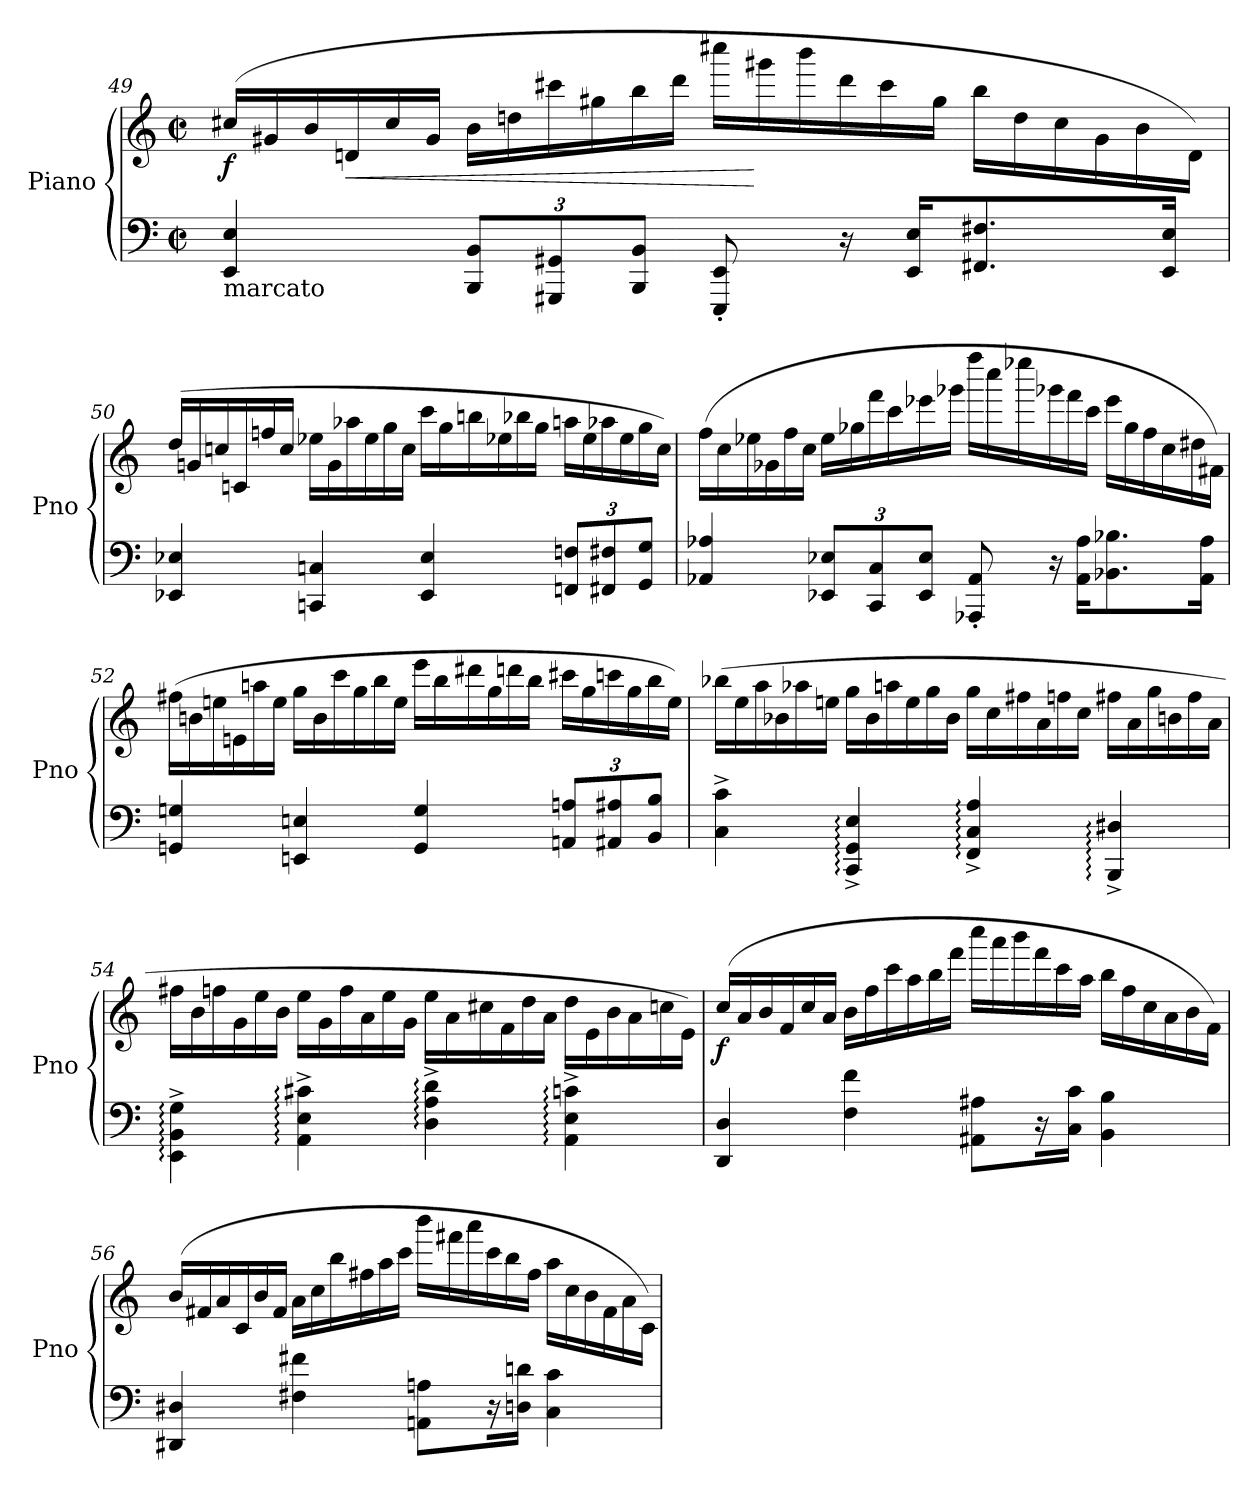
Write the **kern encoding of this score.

**kern	**kern	**dynam
*part1	*part1	*part1
*staff2	*staff1	*staff1/2
*I"Piano	*	*
*I'Pno	*	*
!!LO:LB:g=z
*clefF4	*clefG2	*
*k[]	*k[]	*
*C:	*C:	*
*M2/2	*M2/2	*
*met(c|)	*met(c|)	*
*	*Xtuplet	*
=49	=49	=49
!LO:TX:b:t=marcato	!	!
!	!	!LO:DY:b
4EE/ 4E/	(24cc#X/LL	f
.	24g#X/	.
.	24b/	.
!	!	!LO:HP:b
.	24dn/	<
.	24cc#/	.
.	24g#/JJ	.
*Xbrackettup	*	*
12BBB/ 12BB/L	24b\LL	.
.	24ddn\	.
12GGG#X/ 12GG#X/	24ccc#X\	.
.	24gg#X\	.
12BBB/ 12BB/J	24bb\	.
.	24ddd\JJ	.
8EEE/' 8EE/'	24cccc#X\LL	.
.	24ggg#X\	[
.	24bbb\	.
16r	24ddd\	.
.	24ccc#\	.
16EE/ 16E/KL	.	.
.	24gg#\JJ	.
8.FF#X/ 8.F#X/	24bb\LL	.
.	24dd\	.
.	24cc#\	.
.	24g#\	.
.	24b\	.
16EE/ 16E/Jk	.	.
.	24d\JJ)	.
=50	=50	=50
4EE-X/ 4E-X/	(24dd/LL	.
.	24gn/	.
.	24ccn/	.
.	24cn/	.
.	24ffn/	.
.	24cc/JJ	.
4CCn/ 4Cn/	24ee-X\LL	.
.	24g\	.
.	24aa-X\	.
.	24ee-\	.
.	24gg\	.
.	24cc\JJ	.
4EE-/ 4E-/	24ccc\LL	.
.	24gg\	.
.	24bbn\	.
.	24ee-X\	.
.	24bb-X\	.
.	24gg\JJ	.
12FFn/ 12Fn/L	24aan\LL	.
.	24ee-\	.
12FF#X/ 12F#X/	24aa-X\	.
.	24ee-\	.
12GG/ 12G/J	24gg\	.
.	24cc\JJ)	.
!!LO:LB:g=z
=51	=51	=51
4AA-X/ 4A-X/	(24ff\LL	.
.	24cc\	.
.	24ee-X\	.
.	24g-X\	.
.	24ff\	.
.	24cc\JJ	.
12EE-X/ 12E-X/L	24ee-\LL	.
.	24gg-X\	.
12CC/ 12C/	24fff\	.
.	24ccc\	.
12EE-/ 12E-/J	24eee-X\	.
.	24ggg-X\JJ	.
8AAA-X/' 8AA-/'	24ffff\LL	.
.	24cccc\	.
.	24eeee-X\	.
16r	24ggg-X\	.
.	24fff\	.
16AA-\ 16A-\KL	.	.
.	24ccc\JJ	.
8.BB-X\ 8.B-X\	24eee-\LL	.
.	24gg-\	.
.	24ff\	.
.	24cc\	.
.	24dd#X\	.
16AA-\ 16A-\Jk	.	.
.	24f#X\JJ)	.
=52	=52	=52
4GGn/ 4Gn/	(24ff#X\LL	.
.	24bn\	.
.	24een\	.
.	24en\	.
.	24aan\	.
.	24ee\JJ	.
4EEn/ 4En/	24gg\LL	.
.	24b\	.
.	24ccc\	.
.	24gg\	.
.	24bb\	.
.	24ee\JJ	.
4GG/ 4G/	24eee\LL	.
.	24bb\	.
.	24ddd#X\	.
.	24gg\	.
.	24dddn\	.
.	24bb\JJ	.
12AAn/ 12An/L	24ccc#X\LL	.
.	24gg\	.
12AA#X/ 12A#X/	24cccn\	.
.	24gg\	.
12BB/ 12B/J	24bb\	.
.	24ee\JJ)	.
!!LO:PB:g=z
=53	=53	=53
4C\^ 4c\^	(24bb-X\LL	.
.	24ee\	.
.	24aa\	.
.	24b-X\	.
.	24aa-X\	.
.	24een\JJ	.
4CC/:^ 4GG/:^ 4E/:^	24gg\LL	.
.	24b-\	.
.	24aan\	.
.	24ee\	.
.	24gg\	.
.	24b-\JJ	.
4FF/:^ 4C/:^ 4A/:^	24gg\LL	.
.	24cc\	.
.	24ff#X\	.
.	24a\	.
.	24ffn\	.
.	24cc\JJ	.
4BBB/:^ 4D#X/:^	24ff#X\LL	.
.	24a\	.
.	24gg\	.
.	24bn\	.
.	24ff#\	.
.	24a\JJ	.
=54	=54	=54
4EE\:^ 4BB\:^ 4G\:^	24ff#X\LL	.
.	24b\	.
.	24ffn\	.
.	24g\	.
.	24ee\	.
.	24b\JJ	.
4AA\:^ 4E\:^ 4c#X\:^	24ee\LL	.
.	24g\	.
.	24ff\	.
.	24a\	.
.	24ee\	.
.	24g\JJ	.
4D\:^ 4A\:^ 4d\:^	24ee\LL	.
.	24a\	.
.	24cc#X\	.
.	24f\	.
.	24dd\	.
.	24a\JJ	.
4AA\:^ 4E\:^ 4cn\:^	24dd\LL	.
.	24e\	.
.	24b\	.
.	24a\	.
.	24ccn\	.
.	24e\JJ)	.
!!LO:LB:g=z
=55	=55	=55
*^	*	*
!	!	!	!LO:DY:b
4DD/ 4D/	2ryy	(24cc/LL	f
.	.	24a/	.
.	.	24b/	.
.	.	24f/	.
.	.	24cc/	.
.	.	24a/JJ	.
4F\ 4f\	.	24b\LL	.
.	.	24ff\	.
.	.	24ccc\	.
.	.	24aa\	.
.	.	24bb\	.
.	.	24fff\JJ	.
8ryy	8AA#X\ 8A#X\L	24cccc\LL	.
.	.	24aaa\	.
.	.	24bbb\	.
16r	16ryy	24fff\	.
.	.	24ccc\	.
16ryy	16C\ 16c\Jk	.	.
.	.	24aa\JJ	.
4BB\ 4B\	4ryy	24bb\LL	.
.	.	24ff\	.
.	.	24cc\	.
.	.	24a\	.
.	.	24b\	.
.	.	24f\JJ)	.
=56	=56	=56	=56
4DD#X/ 4D#X/	2ryy	(24b/LL	.
.	.	24f#X/	.
.	.	24a/	.
.	.	24c/	.
.	.	24b/	.
.	.	24f#/JJ	.
4F#X\ 4f#X\	.	24a\LL	.
.	.	24cc\	.
.	.	24bb\	.
.	.	24ff#X\	.
.	.	24aa\	.
.	.	24ccc\JJ	.
8ryy	8AAn\ 8An\L	24bbb\LL	.
.	.	24fff#X\	.
.	.	24aaa\	.
16r	16ryy	24ccc\	.
.	.	24bb\	.
16ryy	16Dn\ 16dn\Jk	.	.
.	.	24ff#\JJ	.
4C\ 4c\	4ryy	24aa\LL	.
.	.	24cc\	.
.	.	24b\	.
.	.	24f#\	.
.	.	24a\	.
.	.	24c\JJ)	.
*v	*v	*	*
=	=	=
*-	*-	*-
